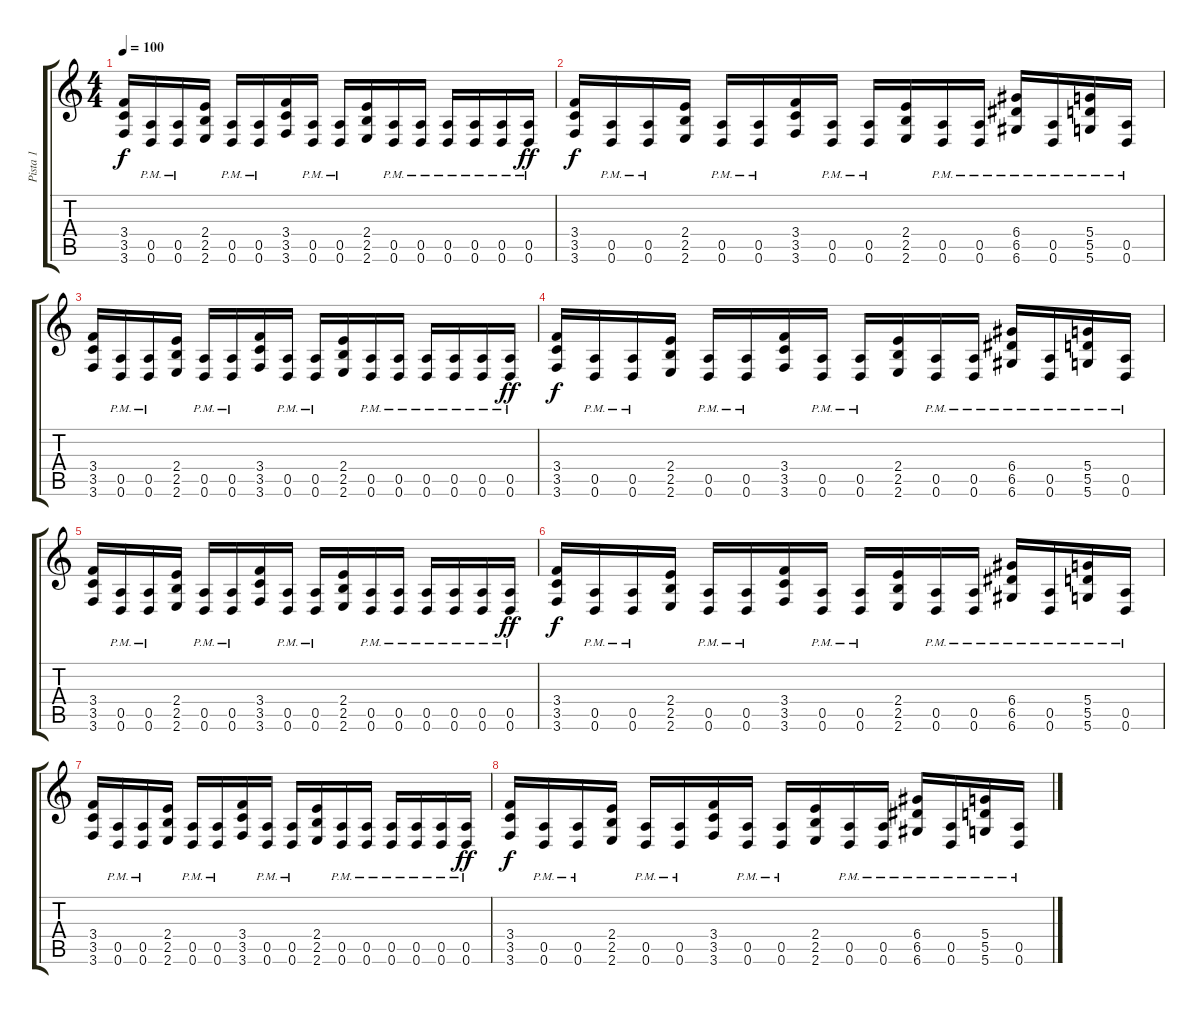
\track ("Pista 1" "Pista 1") {instrument distortionguitar}
\staff {score tabs}
\tuning (E4 B3 G3 D3 A2 D2) {hide}
\ts (4 4)
\tempo 100
\clef g2
\ks c
(3.4 3.5 3.6).16{dy f} (0.5{pm} 0.6{pm}).16 (0.5{pm} 0.6{pm}).16 (2.4 2.5 2.6).16 (0.5{pm} 0.6{pm}).16 (0.5{pm} 0.6{pm}).16 (3.4 3.5 3.6).16 (0.5{pm} 0.6{pm}).16 (0.5{pm} 0.6{pm}).16 (2.4 2.5 2.6).16 (0.5{pm} 0.6{pm}).16 (0.5{pm} 0.6{pm}).16 (0.5{pm} 0.6{pm}).16 (0.5{pm} 0.6{pm}).16 (0.5{pm} 0.6{pm}).16 (0.5{pm} 0.6{pm}).16{dy ff} |
(3.4 3.5 3.6).16{dy f} (0.5{pm} 0.6{pm}).16 (0.5{pm} 0.6{pm}).16 (2.4 2.5 2.6).16 (0.5{pm} 0.6{pm}).16 (0.5{pm} 0.6{pm}).16 (3.4 3.5 3.6).16 (0.5{pm} 0.6{pm}).16 (0.5{pm} 0.6{pm}).16 (2.4 2.5 2.6).16 (0.5{pm} 0.6{pm}).16 (0.5{pm} 0.6{pm}).16 (6.4 6.5{pm} 6.6{pm}).16 (0.5{pm} 0.6{pm}).16 (5.4 5.5{pm} 5.6{pm}).16 (0.5{pm} 0.6{pm}).16 |
(3.4 3.5 3.6).16 (0.5{pm} 0.6{pm}).16 (0.5{pm} 0.6{pm}).16 (2.4 2.5 2.6).16 (0.5{pm} 0.6{pm}).16 (0.5{pm} 0.6{pm}).16 (3.4 3.5 3.6).16 (0.5{pm} 0.6{pm}).16 (0.5{pm} 0.6{pm}).16 (2.4 2.5 2.6).16 (0.5{pm} 0.6{pm}).16 (0.5{pm} 0.6{pm}).16 (0.5{pm} 0.6{pm}).16 (0.5{pm} 0.6{pm}).16 (0.5{pm} 0.6{pm}).16 (0.5{pm} 0.6{pm}).16{dy ff} |
(3.4 3.5 3.6).16{dy f} (0.5{pm} 0.6{pm}).16 (0.5{pm} 0.6{pm}).16 (2.4 2.5 2.6).16 (0.5{pm} 0.6{pm}).16 (0.5{pm} 0.6{pm}).16 (3.4 3.5 3.6).16 (0.5{pm} 0.6{pm}).16 (0.5{pm} 0.6{pm}).16 (2.4 2.5 2.6).16 (0.5{pm} 0.6{pm}).16 (0.5{pm} 0.6{pm}).16 (6.4 6.5{pm} 6.6{pm}).16 (0.5{pm} 0.6{pm}).16 (5.4 5.5{pm} 5.6{pm}).16 (0.5{pm} 0.6{pm}).16 |
(3.4 3.5 3.6).16 (0.5{pm} 0.6{pm}).16 (0.5{pm} 0.6{pm}).16 (2.4 2.5 2.6).16 (0.5{pm} 0.6{pm}).16 (0.5{pm} 0.6{pm}).16 (3.4 3.5 3.6).16 (0.5{pm} 0.6{pm}).16 (0.5{pm} 0.6{pm}).16 (2.4 2.5 2.6).16 (0.5{pm} 0.6{pm}).16 (0.5{pm} 0.6{pm}).16 (0.5{pm} 0.6{pm}).16 (0.5{pm} 0.6{pm}).16 (0.5{pm} 0.6{pm}).16 (0.5{pm} 0.6{pm}).16{dy ff} |
(3.4 3.5 3.6).16{dy f} (0.5{pm} 0.6{pm}).16 (0.5{pm} 0.6{pm}).16 (2.4 2.5 2.6).16 (0.5{pm} 0.6{pm}).16 (0.5{pm} 0.6{pm}).16 (3.4 3.5 3.6).16 (0.5{pm} 0.6{pm}).16 (0.5{pm} 0.6{pm}).16 (2.4 2.5 2.6).16 (0.5{pm} 0.6{pm}).16 (0.5{pm} 0.6{pm}).16 (6.4 6.5{pm} 6.6{pm}).16 (0.5{pm} 0.6{pm}).16 (5.4 5.5{pm} 5.6{pm}).16 (0.5{pm} 0.6{pm}).16 |
(3.4 3.5 3.6).16 (0.5{pm} 0.6{pm}).16 (0.5{pm} 0.6{pm}).16 (2.4 2.5 2.6).16 (0.5{pm} 0.6{pm}).16 (0.5{pm} 0.6{pm}).16 (3.4 3.5 3.6).16 (0.5{pm} 0.6{pm}).16 (0.5{pm} 0.6{pm}).16 (2.4 2.5 2.6).16 (0.5{pm} 0.6{pm}).16 (0.5{pm} 0.6{pm}).16 (0.5{pm} 0.6{pm}).16 (0.5{pm} 0.6{pm}).16 (0.5{pm} 0.6{pm}).16 (0.5{pm} 0.6{pm}).16{dy ff} |
(3.4 3.5 3.6).16{dy f} (0.5{pm} 0.6{pm}).16 (0.5{pm} 0.6{pm}).16 (2.4 2.5 2.6).16 (0.5{pm} 0.6{pm}).16 (0.5{pm} 0.6{pm}).16 (3.4 3.5 3.6).16 (0.5{pm} 0.6{pm}).16 (0.5{pm} 0.6{pm}).16 (2.4 2.5 2.6).16 (0.5{pm} 0.6{pm}).16 (0.5{pm} 0.6{pm}).16 (6.4 6.5{pm} 6.6{pm}).16 (0.5{pm} 0.6{pm}).16 (5.4 5.5{pm} 5.6{pm}).16 (0.5{pm} 0.6{pm}).16
